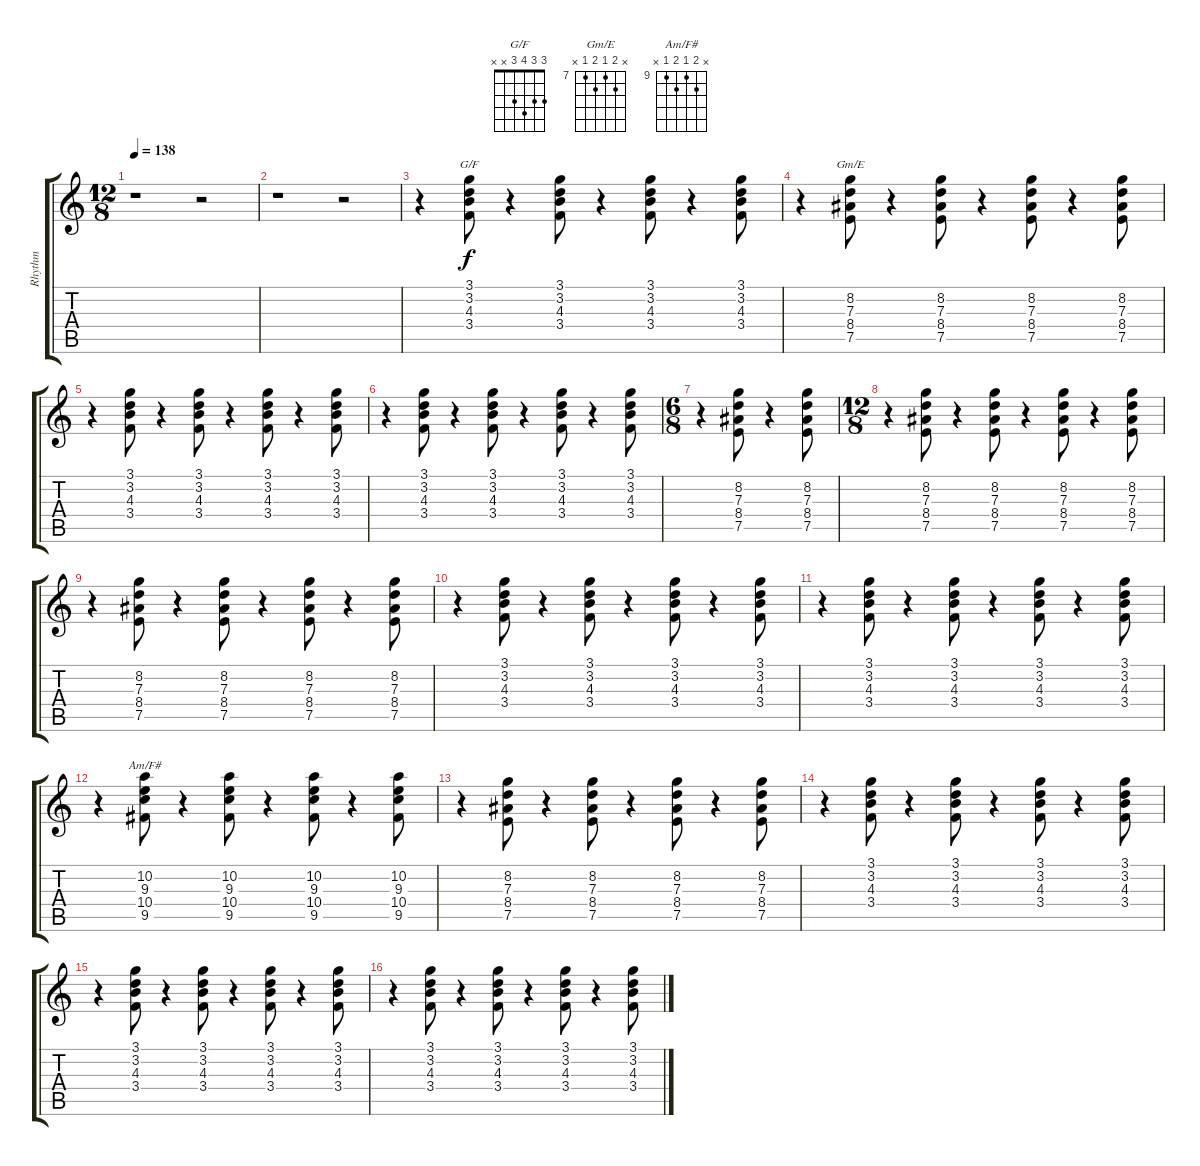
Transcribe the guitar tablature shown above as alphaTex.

\track ("Rhythm" "Rhythm") {instrument electricguitarmuted}
\staff {score tabs}
\tuning (E4 B3 G3 D3 A2 E2) {hide}
\chord ("G/F" 3 3 4 3 x x)
\chord ("Gm/E" x 8 7 8 7 x) {firstfret 7}
\chord ("Am/F#" x 10 9 10 9 x) {firstfret 9}
\ts (12 8)
\tempo 138
\clef g2
\ks c
r.1{dy f instrument electricguitarmuted} r.2 |
r.1 r.2 |
r.4 (3.1 3.2 4.3 3.4).8{ch "G/F"} r.4 (3.1 3.2 4.3 3.4).8 r.4 (3.1 3.2 4.3 3.4).8 r.4 (3.1 3.2 4.3 3.4).8 |
r.4 (8.2 7.3 8.4 7.5).8{ch "Gm/E"} r.4 (8.2 7.3 8.4 7.5).8 r.4 (8.2 7.3 8.4 7.5).8 r.4 (8.2 7.3 8.4 7.5).8 |
r.4 (3.1 3.2 4.3 3.4).8 r.4 (3.1 3.2 4.3 3.4).8 r.4 (3.1 3.2 4.3 3.4).8 r.4 (3.1 3.2 4.3 3.4).8 |
r.4 (3.1 3.2 4.3 3.4).8 r.4 (3.1 3.2 4.3 3.4).8 r.4 (3.1 3.2 4.3 3.4).8 r.4 (3.1 3.2 4.3 3.4).8 |
\ts (6 8)
r.4 (8.2 7.3 8.4 7.5).8 r.4 (8.2 7.3 8.4 7.5).8 |
\ts (12 8)
r.4 (8.2 7.3 8.4 7.5).8 r.4 (8.2 7.3 8.4 7.5).8 r.4 (8.2 7.3 8.4 7.5).8 r.4 (8.2 7.3 8.4 7.5).8 |
r.4 (8.2 7.3 8.4 7.5).8 r.4 (8.2 7.3 8.4 7.5).8 r.4 (8.2 7.3 8.4 7.5).8 r.4 (8.2 7.3 8.4 7.5).8 |
r.4 (3.1 3.2 4.3 3.4).8 r.4 (3.1 3.2 4.3 3.4).8 r.4 (3.1 3.2 4.3 3.4).8 r.4 (3.1 3.2 4.3 3.4).8 |
r.4 (3.1 3.2 4.3 3.4).8 r.4 (3.1 3.2 4.3 3.4).8 r.4 (3.1 3.2 4.3 3.4).8 r.4 (3.1 3.2 4.3 3.4).8 |
r.4 (10.2 9.3 10.4 9.5).8{ch "Am/F#"} r.4 (10.2 9.3 10.4 9.5).8 r.4 (10.2 9.3 10.4 9.5).8 r.4 (10.2 9.3 10.4 9.5).8 |
r.4 (8.2 7.3 8.4 7.5).8 r.4 (8.2 7.3 8.4 7.5).8 r.4 (8.2 7.3 8.4 7.5).8 r.4 (8.2 7.3 8.4 7.5).8 |
r.4 (3.1 3.2 4.3 3.4).8 r.4 (3.1 3.2 4.3 3.4).8 r.4 (3.1 3.2 4.3 3.4).8 r.4 (3.1 3.2 4.3 3.4).8 |
r.4 (3.1 3.2 4.3 3.4).8 r.4 (3.1 3.2 4.3 3.4).8 r.4 (3.1 3.2 4.3 3.4).8 r.4 (3.1 3.2 4.3 3.4).8 |
r.4 (3.1 3.2 4.3 3.4).8 r.4 (3.1 3.2 4.3 3.4).8 r.4 (3.1 3.2 4.3 3.4).8 r.4 (3.1 3.2 4.3 3.4).8
